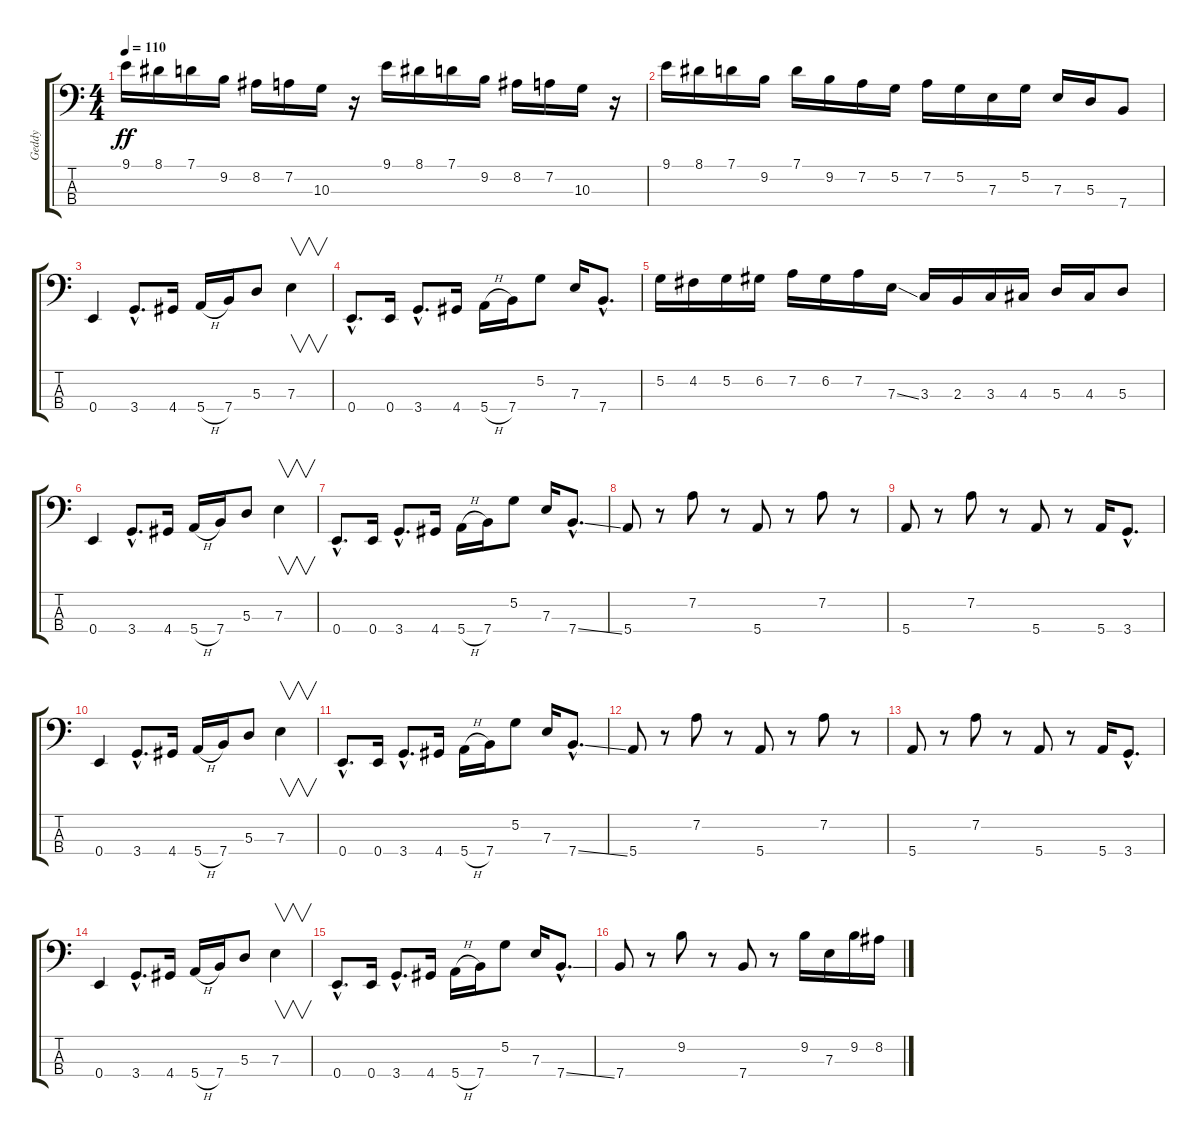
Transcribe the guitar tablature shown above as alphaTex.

\track ("Geddy" "Geddy") {instrument electricbassfinger}
\staff {score tabs}
\tuning (G2 D2 A1 E1) {hide}
\ts (4 4)
\tempo 110
\clef f4
\ks c
9.1.16{dy ff} 8.1.16 7.1.16 9.2.16 8.2.16 7.2.16 10.3.16 r.16 9.1.16 8.1.16 7.1.16 9.2.16 8.2.16 7.2.16 10.3.16 r.16 |
9.1.16 8.1.16 7.1.16 9.2.16 7.1.16 9.2.16 7.2.16 5.2.16 7.2.16 5.2.16 7.3.16 5.2.16 7.3.16 5.3.16 7.4.8 |
0.4.4 3.4{hac}.8{d} 4.4.16 5.4{h}.16 7.4.16 5.3.8 7.3.4{v} |
0.4{hac}.8{d} 0.4.16 3.4{hac}.8{d} 4.4.16 5.4{h}.16 7.4.16 5.2.8 7.3.16 7.4{hac}.8{d} |
5.2.16 4.2.16 5.2.16 6.2.16 7.2.16 6.2.16 7.2.16 7.3{ss}.16 3.3.16 2.3.16 3.3.16 4.3.16 5.3.16 4.3.16 5.3.8 |
0.4.4 3.4{hac}.8{d} 4.4.16 5.4{h}.16 7.4.16 5.3.8 7.3.4{v} |
0.4{hac}.8{d} 0.4.16 3.4{hac}.8{d} 4.4.16 5.4{h}.16 7.4.16 5.2.8 7.3.16 7.4{ss hac}.8{d} |
5.4.8 r.8 7.2.8 r.8 5.4.8 r.8 7.2.8 r.8 |
5.4.8 r.8 7.2.8 r.8 5.4.8 r.8 5.4.16 3.4{hac}.8{d} |
0.4.4 3.4{hac}.8{d} 4.4.16 5.4{h}.16 7.4.16 5.3.8 7.3.4{v} |
0.4{hac}.8{d} 0.4.16 3.4{hac}.8{d} 4.4.16 5.4{h}.16 7.4.16 5.2.8 7.3.16 7.4{ss hac}.8{d} |
5.4.8 r.8 7.2.8 r.8 5.4.8 r.8 7.2.8 r.8 |
5.4.8 r.8 7.2.8 r.8 5.4.8 r.8 5.4.16 3.4{hac}.8{d} |
0.4.4 3.4{hac}.8{d} 4.4.16 5.4{h}.16 7.4.16 5.3.8 7.3.4{v} |
0.4{hac}.8{d} 0.4.16 3.4{hac}.8{d} 4.4.16 5.4{h}.16 7.4.16 5.2.8 7.3.16 7.4{ss hac}.8{d} |
7.4.8 r.8 9.2.8 r.8 7.4.8 r.8 9.2.16 7.3.16 9.2.16 8.2.16
